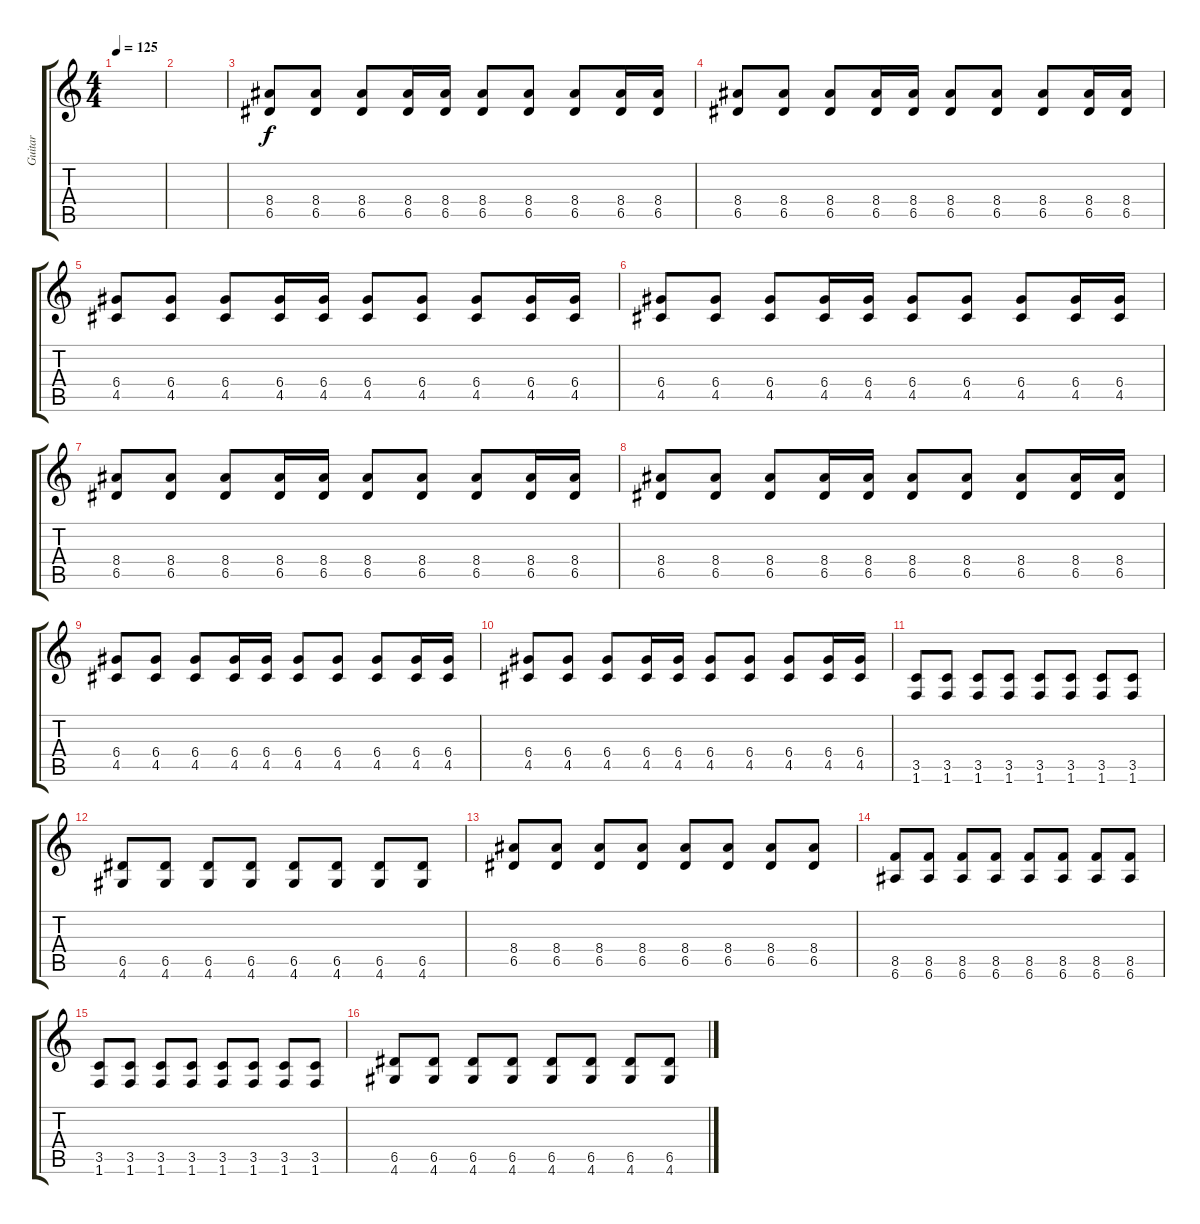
\track ("Guitar" "Guitar") {instrument distortionguitar}
\staff {score tabs}
\tuning (E4 B3 G3 D3 A2 E2) {hide}
\ts (4 4)
\tempo 125
\clef g2
\ks c
|
|
(8.4 6.5).8 (8.4 6.5).8 (8.4 6.5).8 (8.4 6.5).16 (8.4 6.5).16 (8.4 6.5).8 (8.4 6.5).8 (8.4 6.5).8 (8.4 6.5).16 (8.4 6.5).16 |
(8.4 6.5).8 (8.4 6.5).8 (8.4 6.5).8 (8.4 6.5).16 (8.4 6.5).16 (8.4 6.5).8 (8.4 6.5).8 (8.4 6.5).8 (8.4 6.5).16 (8.4 6.5).16 |
(6.4 4.5).8 (6.4 4.5).8 (6.4 4.5).8 (6.4 4.5).16 (6.4 4.5).16 (6.4 4.5).8 (6.4 4.5).8 (6.4 4.5).8 (6.4 4.5).16 (6.4 4.5).16 |
(6.4 4.5).8 (6.4 4.5).8 (6.4 4.5).8 (6.4 4.5).16 (6.4 4.5).16 (6.4 4.5).8 (6.4 4.5).8 (6.4 4.5).8 (6.4 4.5).16 (6.4 4.5).16 |
(8.4 6.5).8 (8.4 6.5).8 (8.4 6.5).8 (8.4 6.5).16 (8.4 6.5).16 (8.4 6.5).8 (8.4 6.5).8 (8.4 6.5).8 (8.4 6.5).16 (8.4 6.5).16 |
(8.4 6.5).8 (8.4 6.5).8 (8.4 6.5).8 (8.4 6.5).16 (8.4 6.5).16 (8.4 6.5).8 (8.4 6.5).8 (8.4 6.5).8 (8.4 6.5).16 (8.4 6.5).16 |
(6.4 4.5).8 (6.4 4.5).8 (6.4 4.5).8 (6.4 4.5).16 (6.4 4.5).16 (6.4 4.5).8 (6.4 4.5).8 (6.4 4.5).8 (6.4 4.5).16 (6.4 4.5).16 |
(6.4 4.5).8 (6.4 4.5).8 (6.4 4.5).8 (6.4 4.5).16 (6.4 4.5).16 (6.4 4.5).8 (6.4 4.5).8 (6.4 4.5).8 (6.4 4.5).16 (6.4 4.5).16 |
(3.5 1.6).8 (3.5 1.6).8 (3.5 1.6).8 (3.5 1.6).8 (3.5 1.6).8 (3.5 1.6).8 (3.5 1.6).8 (3.5 1.6).8 |
(6.5 4.6).8 (6.5 4.6).8 (6.5 4.6).8 (6.5 4.6).8 (6.5 4.6).8 (6.5 4.6).8 (6.5 4.6).8 (6.5 4.6).8 |
(8.4 6.5).8 (8.4 6.5).8 (8.4 6.5).8 (8.4 6.5).8 (8.4 6.5).8 (8.4 6.5).8 (8.4 6.5).8 (8.4 6.5).8 |
(8.5 6.6).8 (8.5 6.6).8 (8.5 6.6).8 (8.5 6.6).8 (8.5 6.6).8 (8.5 6.6).8 (8.5 6.6).8 (8.5 6.6).8 |
(3.5 1.6).8 (3.5 1.6).8 (3.5 1.6).8 (3.5 1.6).8 (3.5 1.6).8 (3.5 1.6).8 (3.5 1.6).8 (3.5 1.6).8 |
(6.5 4.6).8 (6.5 4.6).8 (6.5 4.6).8 (6.5 4.6).8 (6.5 4.6).8 (6.5 4.6).8 (6.5 4.6).8 (6.5 4.6).8
